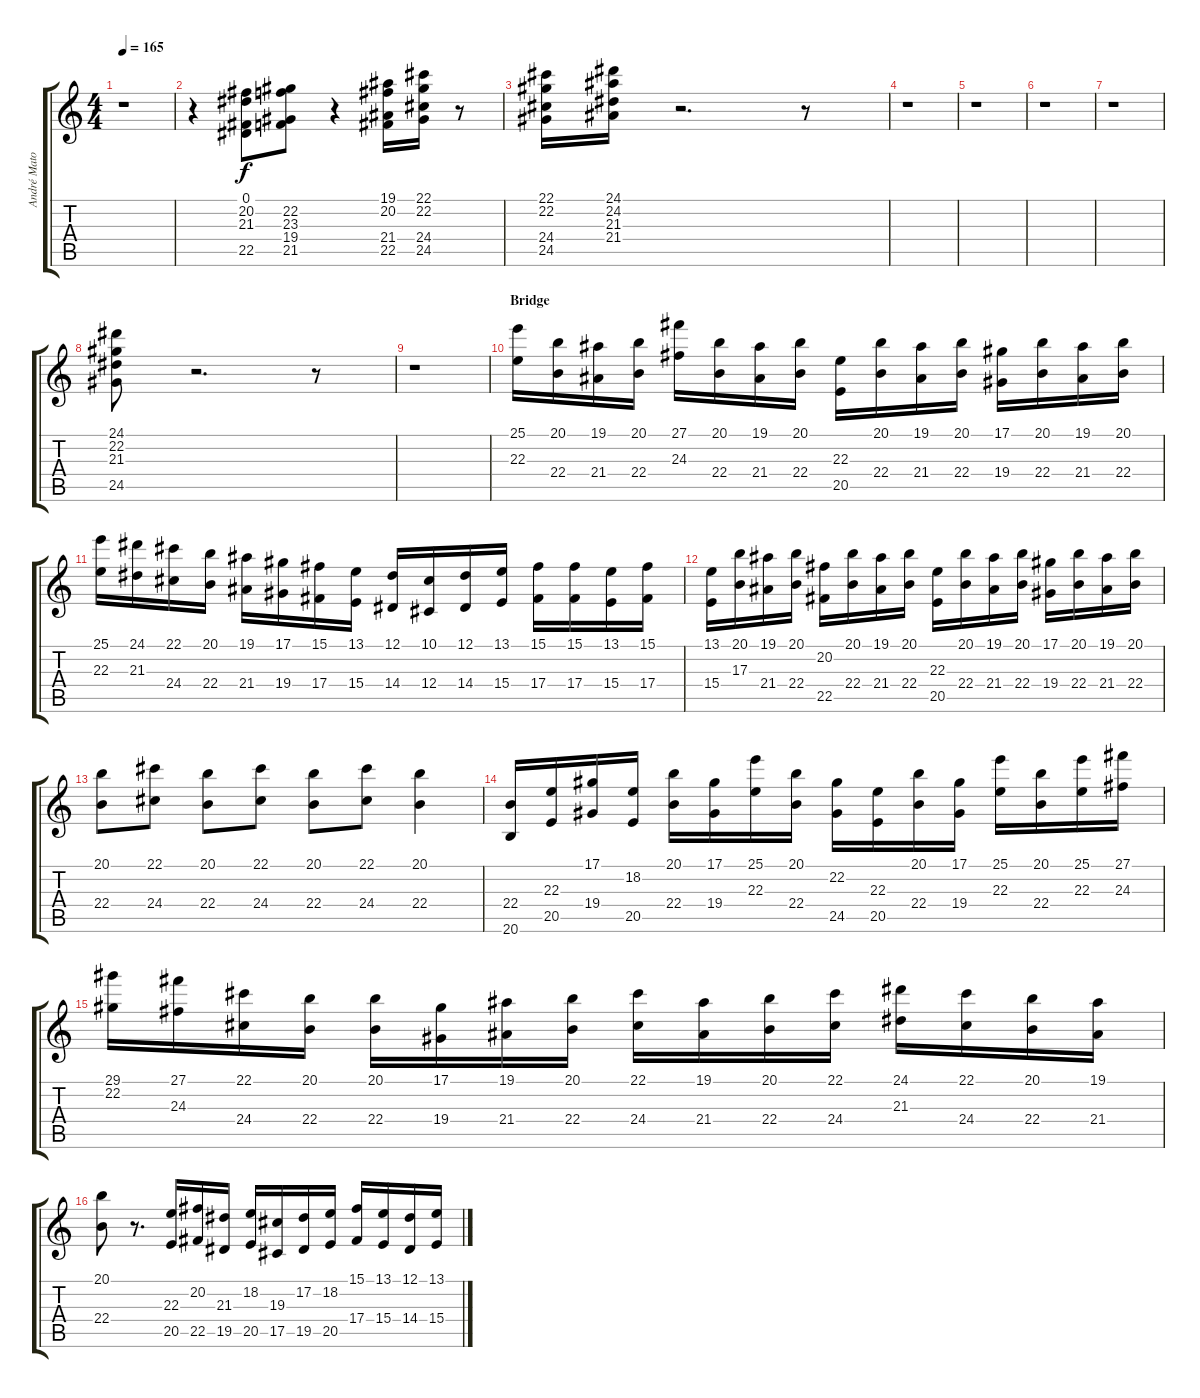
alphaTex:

\track ("André Matos - String Ensemble 1" "André Mato") {instrument stringensemble1}
\staff {score tabs}
\tuning (Eb4 Bb3 Gb3 Db3 Ab2 Eb2) {hide}
\ts (4 4)
\tempo 165
\clef g2
\ks c
r.1{dy f} |
r.4 (0.1 20.2 21.3 22.5).8 (22.2 23.3 19.4 21.5).8 r.4 (19.1 20.2 21.4 22.5).16 (22.1 22.2 24.4 24.5).16 r.8 |
(22.1 22.2 24.4 24.5).16 (24.1 24.2 21.3 21.4).16 r.2{d} r.8 |
r.1 |
r.1 |
r.1 |
r.1 |
(24.1 22.2 21.3 24.5).8 r.2{d} r.8 |
r.1 |
\section ("" "Bridge")
(25.1 22.3).16 (20.1 22.4).16 (19.1 21.4).16 (20.1 22.4).16 (27.1 24.3).16 (20.1 22.4).16 (19.1 21.4).16 (20.1 22.4).16 (22.3 20.5).16 (20.1 22.4).16 (19.1 21.4).16 (20.1 22.4).16 (17.1 19.4).16 (20.1 22.4).16 (19.1 21.4).16 (20.1 22.4).16 |
(25.1 22.3).16 (24.1 21.3).16 (22.1 24.4).16 (20.1 22.4).16 (19.1 21.4).16 (17.1 19.4).16 (15.1 17.4).16 (13.1 15.4).16 (12.1 14.4).16 (10.1 12.4).16 (12.1 14.4).16 (13.1 15.4).16 (15.1 17.4).16 (15.1 17.4).16 (13.1 15.4).16 (15.1 17.4).16 |
(13.1 15.4).16 (20.1 17.3).16 (19.1 21.4).16 (20.1 22.4).16 (20.2 22.5).16 (20.1 22.4).16 (19.1 21.4).16 (20.1 22.4).16 (22.3 20.5).16 (20.1 22.4).16 (19.1 21.4).16 (20.1 22.4).16 (17.1 19.4).16 (20.1 22.4).16 (19.1 21.4).16 (20.1 22.4).16 |
(20.1 22.4).8 (22.1 24.4).8 (20.1 22.4).8 (22.1 24.4).8 (20.1 22.4).8 (22.1 24.4).8 (20.1 22.4).4 |
(22.4 20.6).16 (22.3 20.5).16 (17.1 19.4).16 (18.2 20.5).16 (20.1 22.4).16 (17.1 19.4).16 (25.1 22.3).16 (20.1 22.4).16 (22.2 24.5).16 (22.3 20.5).16 (20.1 22.4).16 (17.1 19.4).16 (25.1 22.3).16 (20.1 22.4).16 (25.1 22.3).16 (27.1 24.3).16 |
(29.1 22.2).16 (27.1 24.3).16 (22.1 24.4).16 (20.1 22.4).16 (20.1 22.4).16 (17.1 19.4).16 (19.1 21.4).16 (20.1 22.4).16 (22.1 24.4).16 (19.1 21.4).16 (20.1 22.4).16 (22.1 24.4).16 (24.1 21.3).16 (22.1 24.4).16 (20.1 22.4).16 (19.1 21.4).16 |
(20.1 22.4).8 r.8{d} (22.3 20.5).16 (20.2 22.5).16 (21.3 19.5).16 (18.2 20.5).16 (19.3 17.5).16 (17.2 19.5).16 (18.2 20.5).16 (15.1 17.4).16 (13.1 15.4).16 (12.1 14.4).16 (13.1 15.4).16
